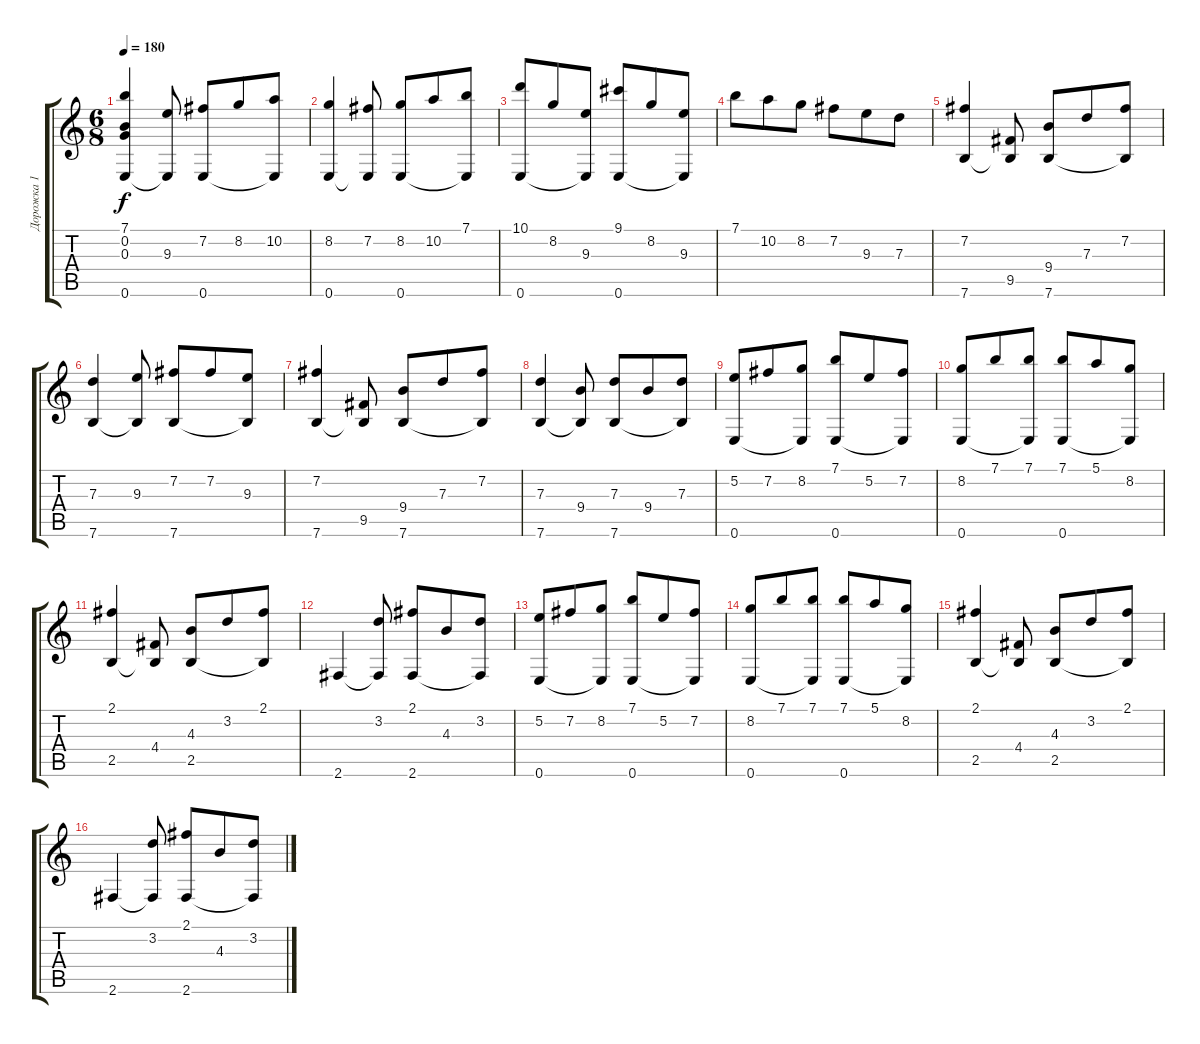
\track ("Дорожка 1" "Дорожка 1") {instrument acousticguitarnylon}
\staff {score tabs}
\tuning (E4 B3 G3 D3 A2 E2) {hide}
\ts (6 8)
\tempo 180
\clef g2
\ks aminor
(7.1 0.2 0.3 0.6).4{dy f} (9.3 0.6{t}).8 (7.2 0.6).8 8.2.8 (10.2 0.6{t}).8 |
(8.2 0.6).4 (7.2 0.6{t}).8 (8.2 0.6).8 10.2.8 (7.1 0.6{t}).8 |
(10.1 0.6).8 8.2.8 (9.3 0.6{t}).8 (9.1 0.6).8 8.2.8 (9.3 0.6{t}).8 |
7.1.8 10.2.8 8.2.8 7.2.8 9.3.8 7.3.8 |
(7.2 7.6).4 (9.5 7.6{t}).8 (9.4 7.6).8 7.3.8 (7.2 7.6{t}).8 |
(7.3 7.6).4 (9.3 7.6{t}).8 (7.2 7.6).8 7.2.8 (9.3 7.6{t}).8 |
(7.2 7.6).4 (9.5 7.6{t}).8 (9.4 7.6).8 7.3.8 (7.2 7.6{t}).8 |
(7.3 7.6).4 (9.4 7.6{t}).8 (7.3 7.6).8 9.4.8 (7.3 7.6{t}).8 |
(5.2 0.6).8 7.2.8 (8.2 0.6{t}).8 (7.1 0.6).8 5.2.8 (7.2 0.6{t}).8 |
(8.2 0.6).8 7.1.8 (7.1 0.6{t}).8 (7.1 0.6).8 5.1.8 (8.2 0.6{t}).8 |
(2.1 2.5).4 (4.4 2.5{t}).8 (4.3 2.5).8 3.2.8 (2.1 2.5{t}).8 |
2.6.4 (3.2 2.6{t}).8 (2.1 2.6).8 4.3.8 (3.2 2.6{t}).8 |
(5.2 0.6).8 7.2.8 (8.2 0.6{t}).8 (7.1 0.6).8 5.2.8 (7.2 0.6{t}).8 |
(8.2 0.6).8 7.1.8 (7.1 0.6{t}).8 (7.1 0.6).8 5.1.8 (8.2 0.6{t}).8 |
(2.1 2.5).4 (4.4 2.5{t}).8 (4.3 2.5).8 3.2.8 (2.1 2.5{t}).8 |
2.6.4 (3.2 2.6{t}).8 (2.1 2.6).8 4.3.8 (3.2 2.6{t}).8
